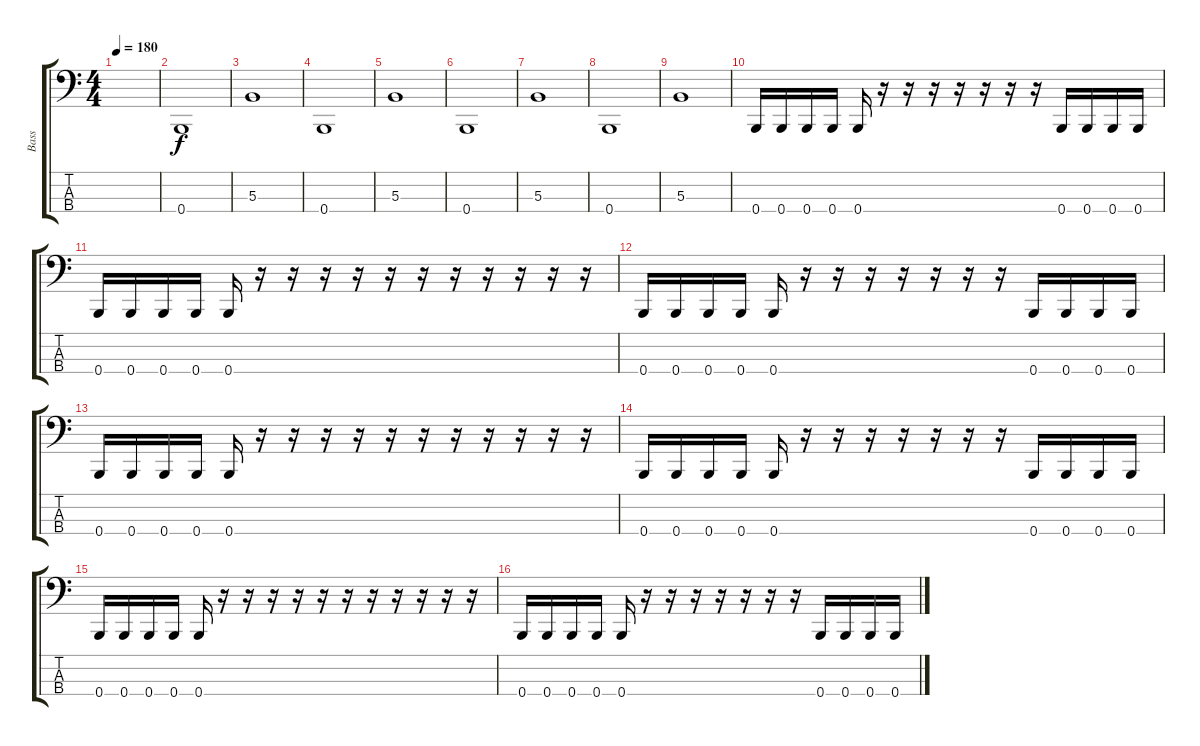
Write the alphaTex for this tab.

\track ("Bass" "Bass") {instrument electricbassfinger}
\staff {score tabs}
\tuning (E2 B1 Gb1 B0) {hide}
\ts (4 4)
\tempo 180
\clef f4
\ks c
|
0.4.1 |
5.3.1 |
0.4.1 |
5.3.1 |
0.4.1 |
5.3.1 |
0.4.1 |
5.3.1 |
0.4.16 0.4.16 0.4.16 0.4.16 0.4.16 r.16 r.16 r.16 r.16 r.16 r.16 r.16 0.4.16 0.4.16 0.4.16 0.4.16 |
0.4.16 0.4.16 0.4.16 0.4.16 0.4.16 r.16 r.16 r.16 r.16 r.16 r.16 r.16 r.16 r.16 r.16 r.16 |
0.4.16 0.4.16 0.4.16 0.4.16 0.4.16 r.16 r.16 r.16 r.16 r.16 r.16 r.16 0.4.16 0.4.16 0.4.16 0.4.16 |
0.4.16 0.4.16 0.4.16 0.4.16 0.4.16 r.16 r.16 r.16 r.16 r.16 r.16 r.16 r.16 r.16 r.16 r.16 |
0.4.16 0.4.16 0.4.16 0.4.16 0.4.16 r.16 r.16 r.16 r.16 r.16 r.16 r.16 0.4.16 0.4.16 0.4.16 0.4.16 |
0.4.16 0.4.16 0.4.16 0.4.16 0.4.16 r.16 r.16 r.16 r.16 r.16 r.16 r.16 r.16 r.16 r.16 r.16 |
0.4.16 0.4.16 0.4.16 0.4.16 0.4.16 r.16 r.16 r.16 r.16 r.16 r.16 r.16 0.4.16 0.4.16 0.4.16 0.4.16
